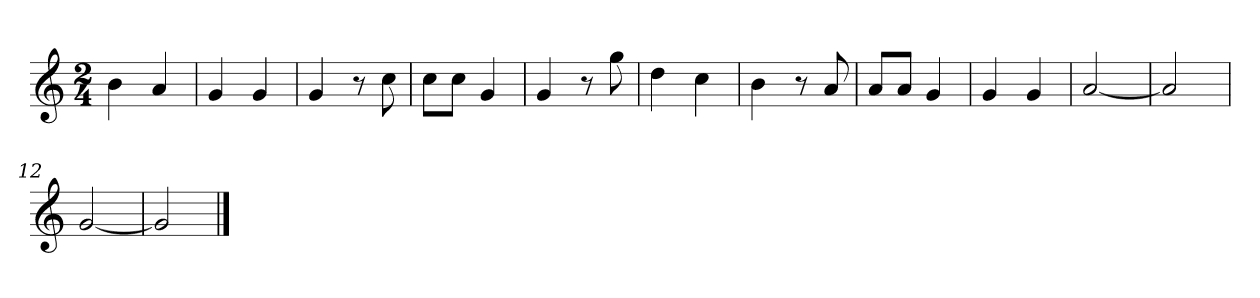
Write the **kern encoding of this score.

**kern
*part1
*staff1
*clefG2
*k[]
*C:
*M2/4
=1
4b\
4a/
=2
4g/
4g/
=3
4g/
8r
8cc\
=4
8cc\L
8cc\J
4g/
=5
4g/
8r
8gg\
=6
4dd\
4cc\
=7
4b\
8r
8a/
=8
8a/L
8a/J
4g/
=9
4g/
4g/
=10
[2a/
=11
2a/]
=12
[2g/
=13
2g/]
==
*-
